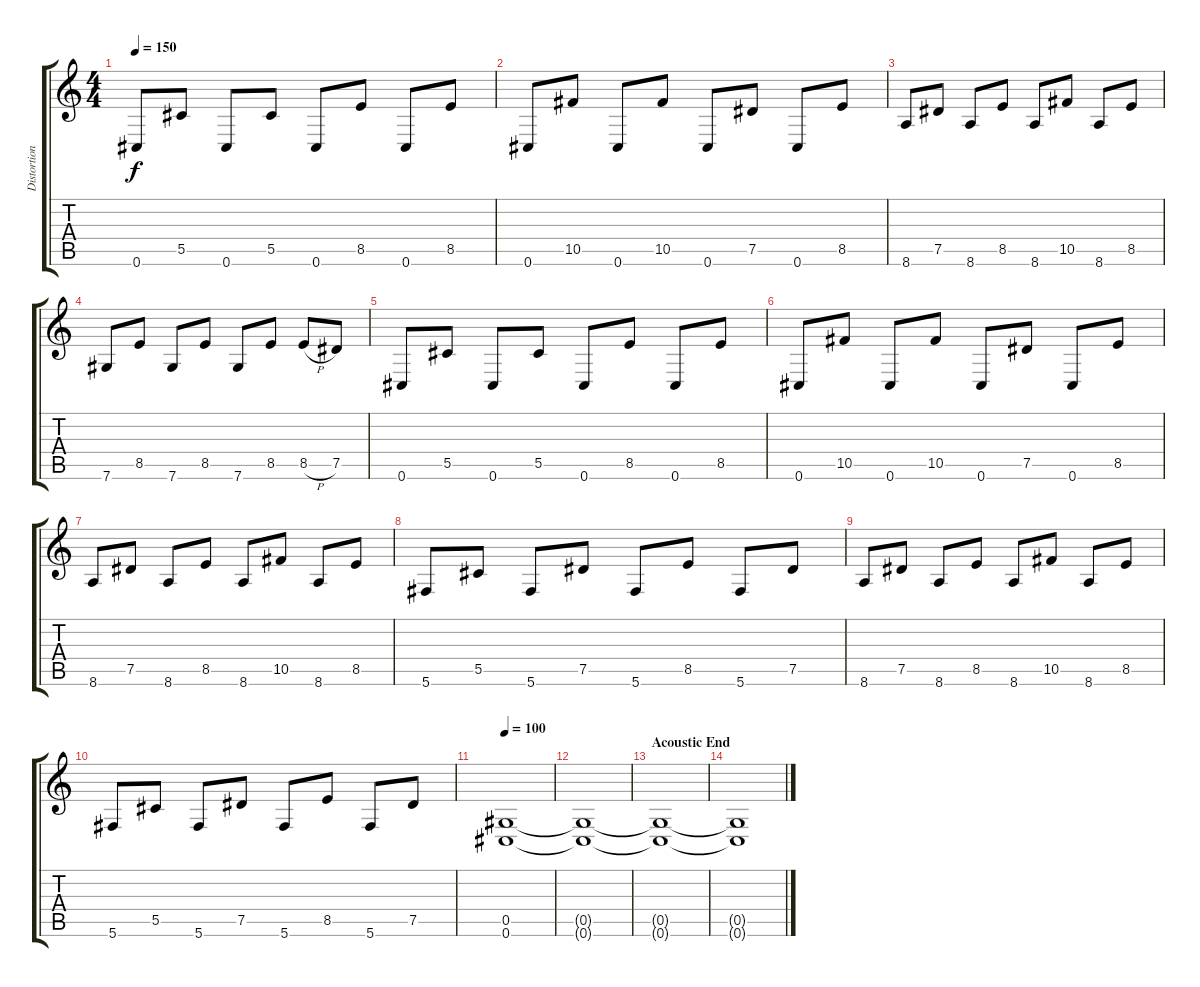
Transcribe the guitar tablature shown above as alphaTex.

\track ("Distortion 2" "Distortion") {instrument distortionguitar}
\staff {score tabs}
\tuning (Eb4 Bb3 Gb3 Db3 Ab2 Db2) {hide}
\ts (4 4)
\tempo 150
\clef g2
\ks c
0.6.8{dy f} 5.5.8 0.6.8 5.5.8 0.6.8 8.5.8 0.6.8 8.5.8 |
0.6.8 10.5.8 0.6.8 10.5.8 0.6.8 7.5.8 0.6.8 8.5.8 |
8.6.8 7.5.8 8.6.8 8.5.8 8.6.8 10.5.8 8.6.8 8.5.8 |
7.6.8 8.5.8 7.6.8 8.5.8 7.6.8 8.5.8 8.5{h}.8 7.5.8 |
0.6.8 5.5.8 0.6.8 5.5.8 0.6.8 8.5.8 0.6.8 8.5.8 |
0.6.8 10.5.8 0.6.8 10.5.8 0.6.8 7.5.8 0.6.8 8.5.8 |
8.6.8 7.5.8 8.6.8 8.5.8 8.6.8 10.5.8 8.6.8 8.5.8 |
5.6.8 5.5.8 5.6.8 7.5.8 5.6.8 8.5.8 5.6.8 7.5.8 |
8.6.8 7.5.8 8.6.8 8.5.8 8.6.8 10.5.8 8.6.8 8.5.8 |
5.6.8 5.5.8 5.6.8 7.5.8 5.6.8 8.5.8 5.6.8 7.5.8 |
\tempo 100
(0.5 0.6).1 |
(0.5{t} 0.6{t}).1 |
\section ("" "Acoustic End")
(0.5{t} 0.6{t}).1{volume 6} |
(0.5{t} 0.6{t}).1
